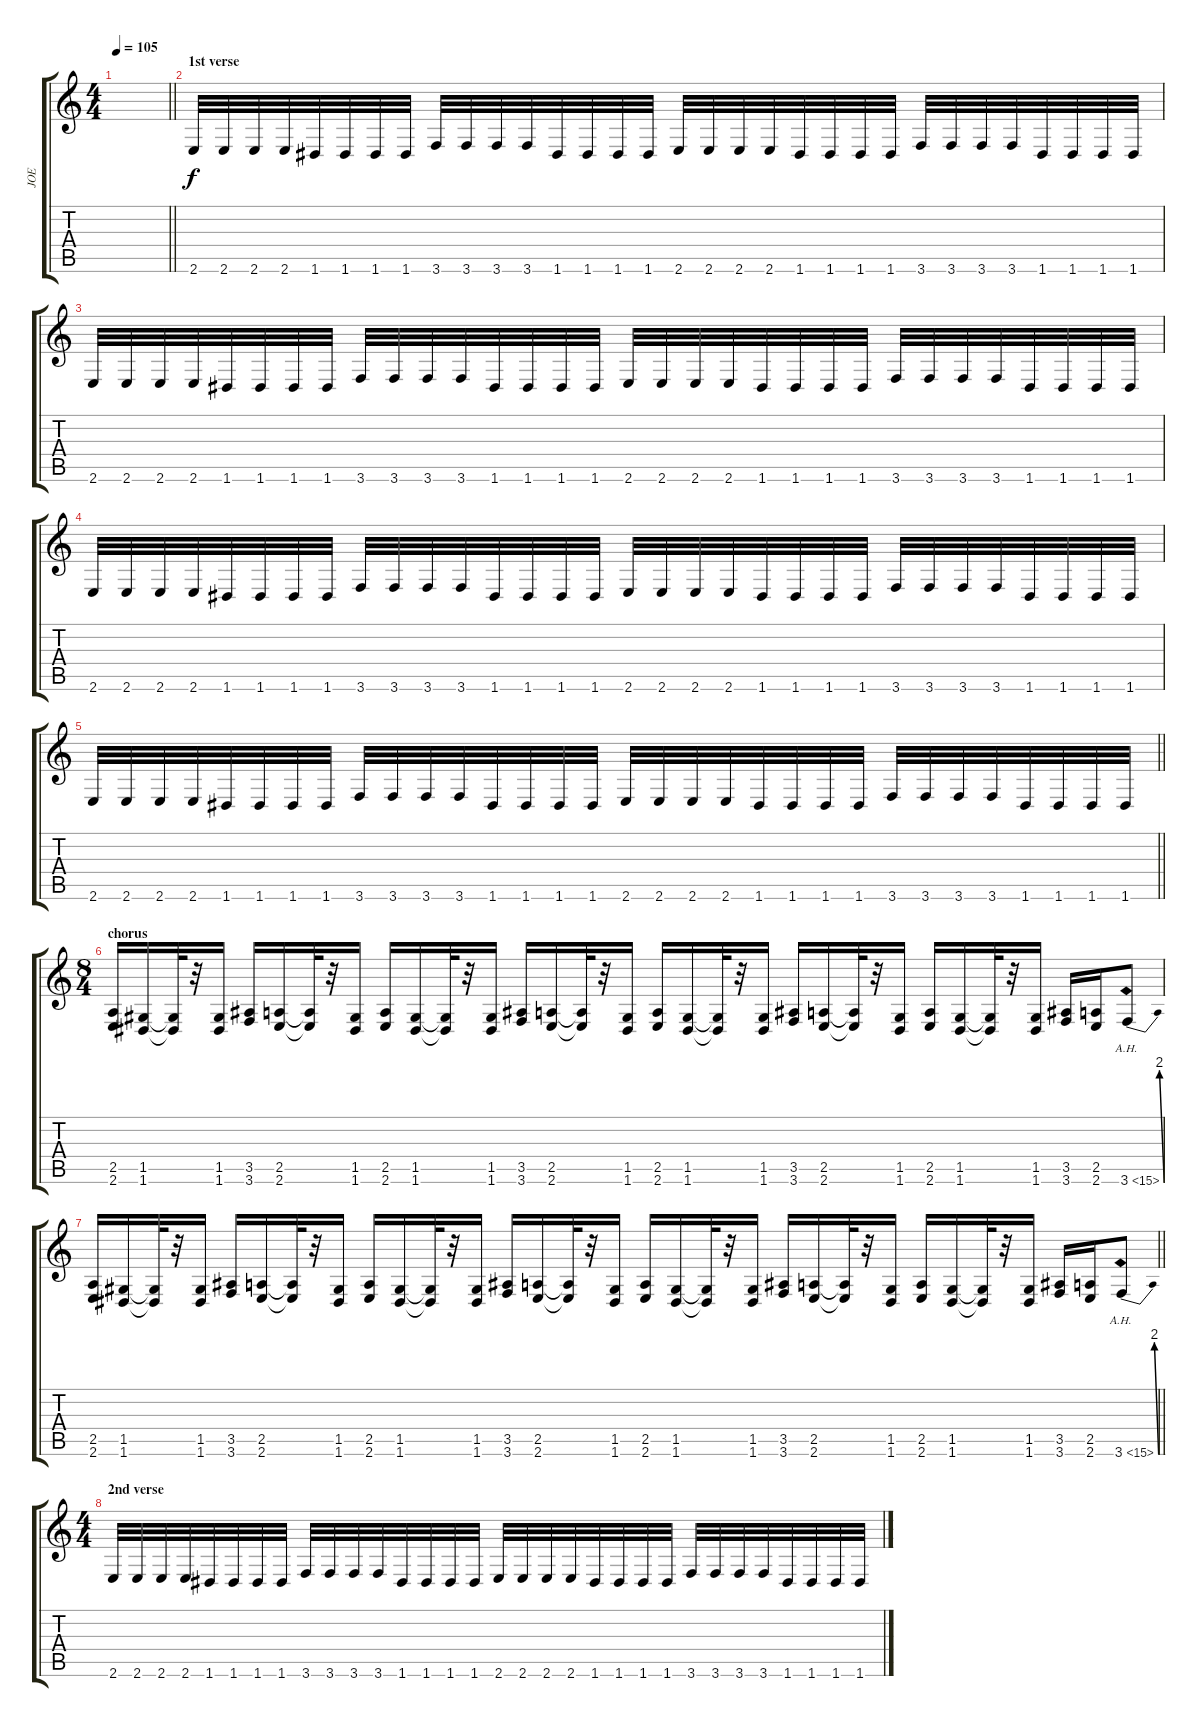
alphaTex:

\track ("JOE" "JOE") {instrument overdrivenguitar}
\staff {score tabs}
\tuning (D4 A3 F3 C3 G2 D2) {hide}
\ts (4 4)
\tempo 105
\clef g2
\barLineRight lightlight
\ks c
|
\section ("" "1st verse")
2.6.32 2.6.32 2.6.32 2.6.32 1.6.32 1.6.32 1.6.32 1.6.32 3.6.32 3.6.32 3.6.32 3.6.32 1.6.32 1.6.32 1.6.32 1.6.32 2.6.32 2.6.32 2.6.32 2.6.32 1.6.32 1.6.32 1.6.32 1.6.32 3.6.32 3.6.32 3.6.32 3.6.32 1.6.32 1.6.32 1.6.32 1.6.32 |
2.6.32 2.6.32 2.6.32 2.6.32 1.6.32 1.6.32 1.6.32 1.6.32 3.6.32 3.6.32 3.6.32 3.6.32 1.6.32 1.6.32 1.6.32 1.6.32 2.6.32 2.6.32 2.6.32 2.6.32 1.6.32 1.6.32 1.6.32 1.6.32 3.6.32 3.6.32 3.6.32 3.6.32 1.6.32 1.6.32 1.6.32 1.6.32 |
2.6.32 2.6.32 2.6.32 2.6.32 1.6.32 1.6.32 1.6.32 1.6.32 3.6.32 3.6.32 3.6.32 3.6.32 1.6.32 1.6.32 1.6.32 1.6.32 2.6.32 2.6.32 2.6.32 2.6.32 1.6.32 1.6.32 1.6.32 1.6.32 3.6.32 3.6.32 3.6.32 3.6.32 1.6.32 1.6.32 1.6.32 1.6.32 |
\barLineRight lightlight
2.6.32 2.6.32 2.6.32 2.6.32 1.6.32 1.6.32 1.6.32 1.6.32 3.6.32 3.6.32 3.6.32 3.6.32 1.6.32 1.6.32 1.6.32 1.6.32 2.6.32 2.6.32 2.6.32 2.6.32 1.6.32 1.6.32 1.6.32 1.6.32 3.6.32 3.6.32 3.6.32 3.6.32 1.6.32 1.6.32 1.6.32 1.6.32 |
\ts (8 4)
\section ("" "chorus")
(2.5 2.6).16 (1.5 1.6).16 (1.5{t} 1.6{t}).32 r.32 (1.5 1.6).16 (3.5 3.6).16 (2.5 2.6).16 (2.5{t} 2.6{t}).32 r.32 (1.5 1.6).16 (2.5 2.6).16 (1.5 1.6).16 (1.5{t} 1.6{t}).32 r.32 (1.5 1.6).16 (3.5 3.6).16 (2.5 2.6).16 (2.5{t} 2.6{t}).32 r.32 (1.5 1.6).16 (2.5 2.6).16 (1.5 1.6).16 (1.5{t} 1.6{t}).32 r.32 (1.5 1.6).16 (3.5 3.6).16 (2.5 2.6).16 (2.5{t} 2.6{t}).32 r.32 (1.5 1.6).16 (2.5 2.6).16 (1.5 1.6).16 (1.5{t} 1.6{t}).32 r.32 (1.5 1.6).16 (3.5 3.6).16 (2.5 2.6).16 3.6{be (bend 0 0 60 8) ah 12}.8 |
\barLineRight lightlight
(2.5 2.6).16 (1.5 1.6).16 (1.5{t} 1.6{t}).32 r.32 (1.5 1.6).16 (3.5 3.6).16 (2.5 2.6).16 (2.5{t} 2.6{t}).32 r.32 (1.5 1.6).16 (2.5 2.6).16 (1.5 1.6).16 (1.5{t} 1.6{t}).32 r.32 (1.5 1.6).16 (3.5 3.6).16 (2.5 2.6).16 (2.5{t} 2.6{t}).32 r.32 (1.5 1.6).16 (2.5 2.6).16 (1.5 1.6).16 (1.5{t} 1.6{t}).32 r.32 (1.5 1.6).16 (3.5 3.6).16 (2.5 2.6).16 (2.5{t} 2.6{t}).32 r.32 (1.5 1.6).16 (2.5 2.6).16 (1.5 1.6).16 (1.5{t} 1.6{t}).32 r.32 (1.5 1.6).16 (3.5 3.6).16 (2.5 2.6).16 3.6{be (bend 0 0 60 8) ah 12}.8 |
\ts (4 4)
\section ("" "2nd verse")
2.6.32 2.6.32 2.6.32 2.6.32 1.6.32 1.6.32 1.6.32 1.6.32 3.6.32 3.6.32 3.6.32 3.6.32 1.6.32 1.6.32 1.6.32 1.6.32 2.6.32 2.6.32 2.6.32 2.6.32 1.6.32 1.6.32 1.6.32 1.6.32 3.6.32 3.6.32 3.6.32 3.6.32 1.6.32 1.6.32 1.6.32 1.6.32
